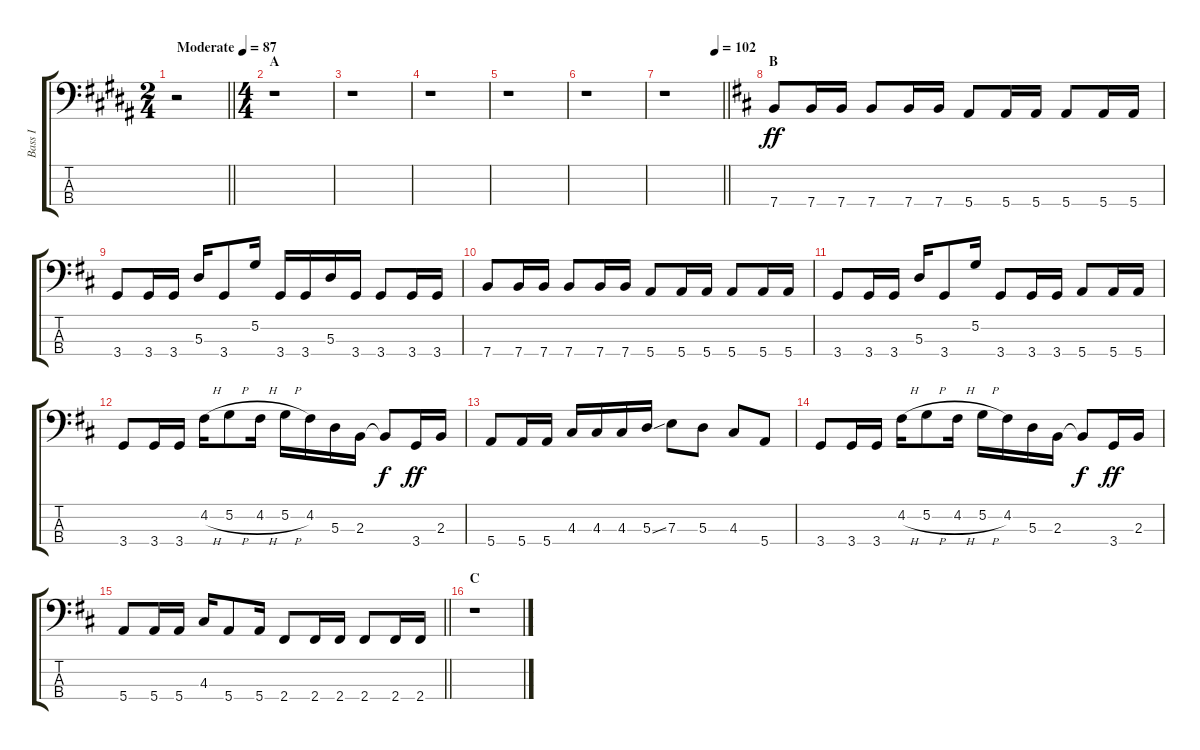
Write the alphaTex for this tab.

\track ("Bass I" "Bass I") {instrument electricbassfinger}
\staff {score tabs}
\tuning (G2 D2 A1 E1) {hide}
\ts (2 4)
\tempo (87 "Moderate")
\clef f4
\barLineRight lightlight
\ks b
r.2{dy ff instrument electricbassfinger} |
\ts (4 4)
\section ("" "A")
r.1 |
r.1 |
r.1 |
r.1 |
r.1 |
\tempo (102 0.875)
\barLineRight lightlight
r.1 |
\section ("" "B")
\ks d
7.4.8 7.4.16 7.4.16 7.4.8 7.4.16 7.4.16 5.4.8 5.4.16 5.4.16 5.4.8 5.4.16 5.4.16 |
3.4.8 3.4.16 3.4.16 5.3.16 3.4.8 5.2.16 3.4.16 3.4.16 5.3.16 3.4.16 3.4.8 3.4.16 3.4.16 |
7.4.8 7.4.16 7.4.16 7.4.8 7.4.16 7.4.16 5.4.8 5.4.16 5.4.16 5.4.8 5.4.16 5.4.16 |
3.4.8 3.4.16 3.4.16 5.3.16 3.4.8 5.2.16 3.4.8 3.4.16 3.4.16 5.4.8 5.4.16 5.4.16 |
3.4.8 3.4.16 3.4.16 4.2{h}.16 5.2{h}.8 4.2{h}.16 5.2{h}.16 4.2.16 5.3.16 2.3.16 2.3{t}.8{dy f} 3.4.16{dy ff} 2.3.16 |
5.4.8 5.4.16 5.4.16 4.3.16 4.3.16 4.3.16 5.3{ss}.16 7.3.8 5.3.8 4.3.8 5.4.8 |
3.4.8 3.4.16 3.4.16 4.2{h}.16 5.2{h}.8 4.2{h}.16 5.2{h}.16 4.2.16 5.3.16 2.3.16 2.3{t}.8{dy f} 3.4.16{dy ff} 2.3.16 |
\barLineRight lightlight
5.4.8 5.4.16 5.4.16 4.3.16 5.4.8 5.4.16 2.4.8 2.4.16 2.4.16 2.4.8 2.4.16 2.4.16 |
\section ("" "C")
r.1
